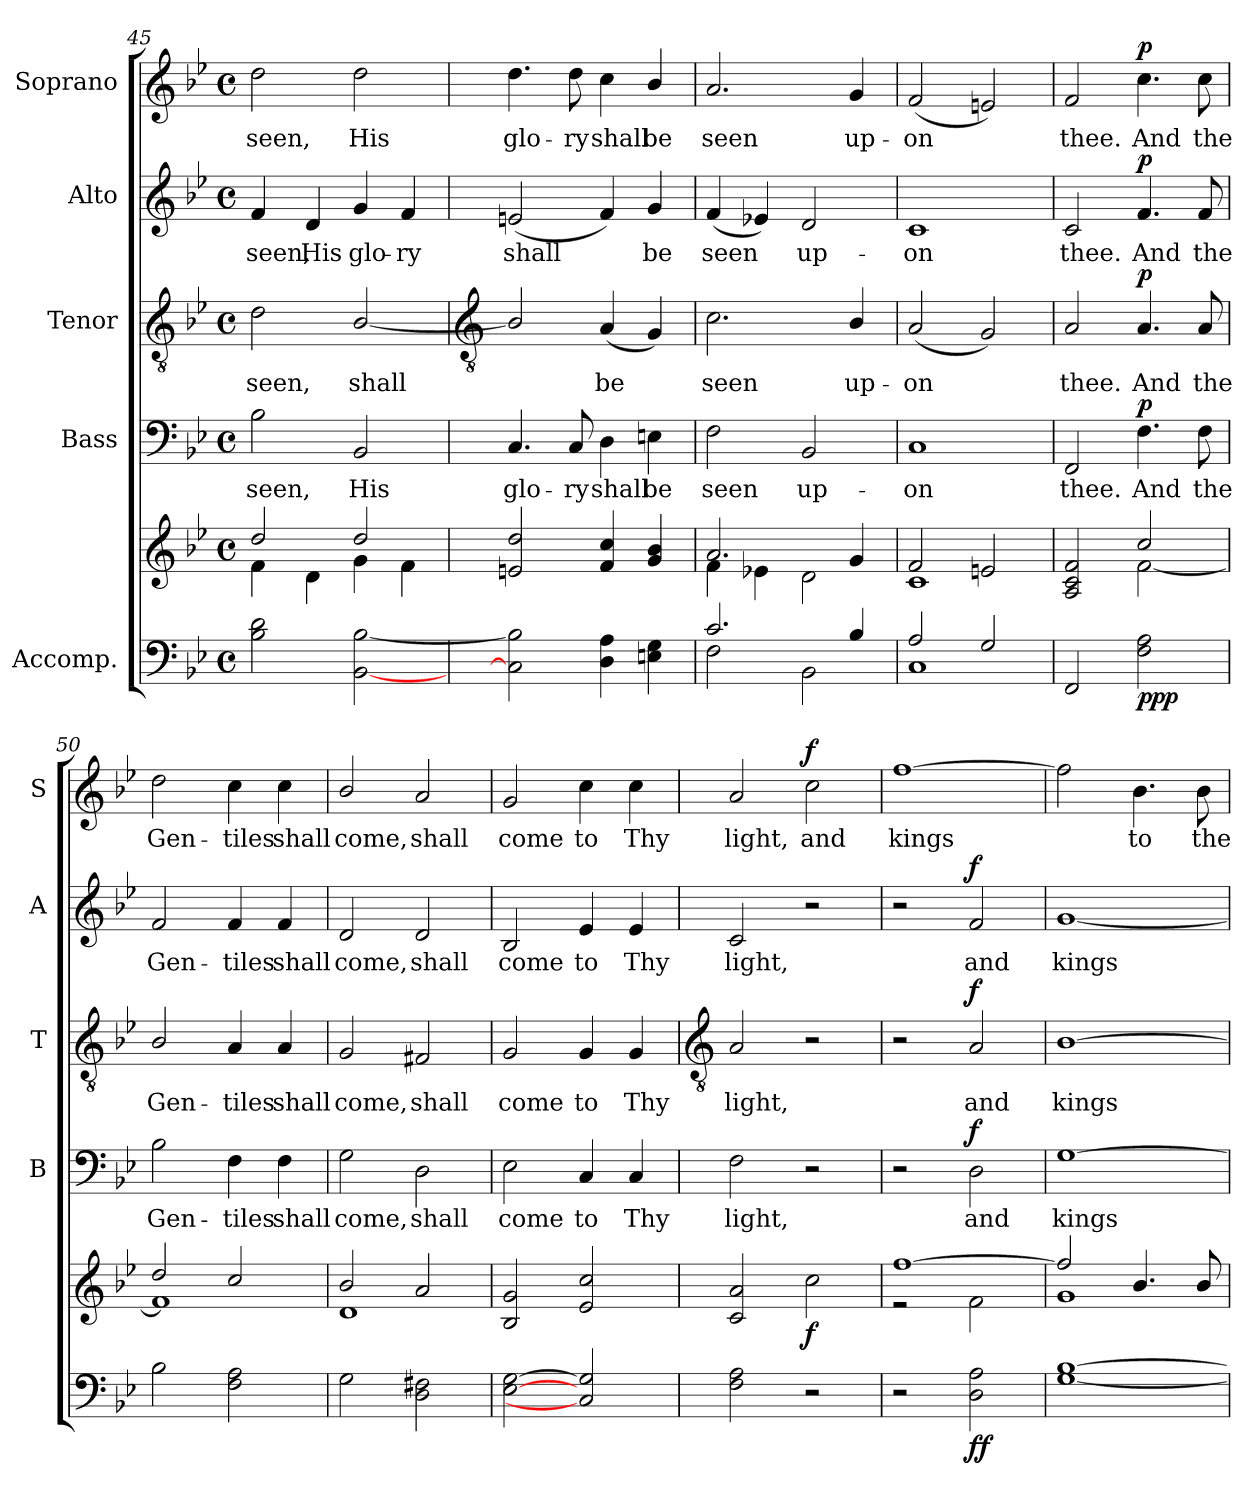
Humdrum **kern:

**kern	**kern	**dynam	**kern	**text	**dynam	**kern	**text	**dynam	**kern	**text	**dynam	**kern	**text	**dynam
*part5	*part5	*part5	*part4	*part4	*part4	*part3	*part3	*part3	*part2	*part2	*part2	*part1	*part1	*part1
*staff6	*staff5	*staff5/6	*staff4	*staff4	*staff4	*staff3	*staff3	*staff3	*staff2	*staff2	*staff2	*staff1	*staff1	*staff1
*I"Accomp.	*	*	*I"Bass	*	*	*I"Tenor	*	*	*I"Alto	*	*	*I"Soprano	*	*
*	*	*	*I'B	*	*	*I'T	*	*	*I'A	*	*	*I'S	*	*
*clefF4	*clefG2	*	*clefF4	*	*	*clefGv2	*	*	*clefG2	*	*	*clefG2	*	*
*k[b-e-]	*k[b-e-]	*	*k[b-e-]	*	*	*k[b-e-]	*	*	*k[b-e-]	*	*	*k[b-e-]	*	*
*B-:	*B-:	*	*B-:	*	*	*B-:	*	*	*B-:	*	*	*B-:	*	*
*M4/4	*M4/4	*	*M4/4	*	*	*M4/4	*	*	*M4/4	*	*	*M4/4	*	*
*met(c)	*met(c)	*	*met(c)	*	*	*met(c)	*	*	*met(c)	*	*	*met(c)	*	*
=45	=45	=45	=45	=45	=45	=45	=45	=45	=45	=45	=45	=45	=45	=45
*^	*^	*	*	*	*	*	*	*	*	*	*	*	*	*
!	!	!	!	!	!	!LO:LY:b	!	!	!LO:LY:b	!	!	!LO:LY:b	!	!	!LO:LY:b	!
1ryy	2B-\ 2d\	2dd/	4f	.	2B-	seen,	.	2d	seen,	.	4f	seen,	.	2dd	seen,	.
!	!	!	!	!	!	!	!	!	!	!	!	!LO:LY:b	!	!	!	!
.	.	.	4d	.	.	.	.	.	.	.	4d	His	.	.	.	.
!	!	!	!	!	!	!LO:LY:b	!	!	!LO:LY:b	!	!	!LO:LY:b	!	!	!LO:LY:b	!
.	[2BB-\ [2B-\	2dd/	4g	.	2BB-	His	.	[2B-/	shall	.	4g	glo-	.	2dd	His	.
!	!	!	!	!	!	!	!	!	!	!	!	!LO:LY:b	!	!	!	!
.	.	.	4f	.	.	.	.	.	.	.	4f	-ry	.	.	.	.
!!LO:LB:g=z
=46	=46	=46	=46	=46	=46	=46	=46	=46	=46	=46	=46	=46	=46	=46	=46	=46
*	*	*	*	*	*	*	*	*clefGv2	*	*	*	*	*	*	*	*
!	!	!	!	!	!	!LO:LY:b	!	!	!	!	!	!LO:LY:b	!	!	!LO:LY:b	!
1ryy	2C\] 2B-\]	2en/ 2dd/	1ryy	.	4.C	glo-	.	2B-/]	.	.	(<2en	shall	.	4.dd	glo-	.
!	!	!	!	!	!	!LO:LY:b	!	!	!	!	!	!	!	!	!LO:LY:b	!
.	.	.	.	.	8C	-ry	.	.	.	.	.	.	.	8dd	-ry	.
!	!	!	!	!	!	!LO:LY:b	!	!	!LO:LY:b	!	!	!	!	!	!LO:LY:b	!
.	4D\ 4A\	4f/ 4cc/	.	.	4D	shall	.	(<4A	be	.	4f)	.	.	4cc	shall	.
!	!	!	!	!	!	!LO:LY:b	!	!	!	!	!	!LO:LY:b	!	!	!LO:LY:b	!
.	4En\ 4G\	4g/ 4b-/	.	.	4En	be	.	4G)	.	.	4g	be	.	4b-/	be	.
=47	=47	=47	=47	=47	=47	=47	=47	=47	=47	=47	=47	=47	=47	=47	=47	=47
!	!	!	!	!	!	!LO:LY:b	!	!	!LO:LY:b	!	!	!LO:LY:b	!	!	!LO:LY:b	!
2.c/	2F\	2.a/	4f\	.	2F	seen	.	2.c	seen	.	(<4f	seen	.	2.a	seen	.
.	.	.	4e-X\	.	.	.	.	.	.	.	4e-X)	.	.	.	.	.
!	!	!	!	!	!	!LO:LY:b	!	!	!	!	!	!LO:LY:b	!	!	!	!
.	2BB-\	.	2d\	.	2BB-	up-	.	.	.	.	2d	up-	.	.	.	.
!	!	!	!	!	!	!	!	!	!LO:LY:b	!	!	!	!	!	!LO:LY:b	!
4B-/	.	4g/	.	.	.	.	.	4B-/	up-	.	.	.	.	4g	up-	.
=48	=48	=48	=48	=48	=48	=48	=48	=48	=48	=48	=48	=48	=48	=48	=48	=48
!	!	!	!	!	!	!LO:LY:b	!	!	!LO:LY:b	!	!	!LO:LY:b	!	!	!LO:LY:b	!
2A/	1C\	2f/	1c	.	1C	-on	.	(<2A	-on	.	1c	-on	.	(<2f	-on	.
2G/	.	2en/	.	.	.	.	.	2G)	.	.	.	.	.	2en)	.	.
=49	=49	=49	=49	=49	=49	=49	=49	=49	=49	=49	=49	=49	=49	=49	=49	=49
!	!	!	!	!	!	!LO:LY:b	!	!	!LO:LY:b	!	!	!LO:LY:b	!	!	!LO:LY:b	!
1ryy	2FF/	2A/ 2c/ 2f/	2ryy	.	2FF	thee.	.	2A	thee.	.	2c	thee.	.	2f	thee.	.
!	!	!	!	!LO:DY:b=2	!	!LO:LY:b	!	!	!LO:LY:b	!	!	!LO:LY:b	!	!	!LO:LY:b	!
!	!	!	!	!LO:DY:n=1:b	!	!	!	!	!	!	!	!	!	!	!	!
!	!	!	!	!LO:DY:n=2:b	!	!	!LO:DY:b	!	!	!LO:DY:b	!	!	!LO:DY:b	!	!	!LO:DY:b
.	2F\ 2A\	2cc/	[2f\	p p p	4.F	And	p	4.A	And	p	4.f	And	p	4.cc	And	p
!	!	!	!	!	!	!LO:LY:b	!	!	!LO:LY:b	!	!	!LO:LY:b	!	!	!LO:LY:b	!
.	.	.	.	.	8F	the	.	8A	the	.	8f	the	.	8cc	the	.
=50	=50	=50	=50	=50	=50	=50	=50	=50	=50	=50	=50	=50	=50	=50	=50	=50
!	!	!	!	!	!	!LO:LY:b	!	!	!LO:LY:b	!	!	!LO:LY:b	!	!	!LO:LY:b	!
2B-\	1ryy	2dd/	1f]	.	2B-	Gen-	.	2B-/	Gen-	.	2f	Gen-	.	2dd	Gen-	.
!	!	!	!	!	!	!LO:LY:b	!	!	!LO:LY:b	!	!	!LO:LY:b	!	!	!LO:LY:b	!
2F\ 2A\	.	2cc/	.	.	4F	-tiles	.	4A	-tiles	.	4f	-tiles	.	4cc	-tiles	.
!	!	!	!	!	!	!LO:LY:b	!	!	!LO:LY:b	!	!	!LO:LY:b	!	!	!LO:LY:b	!
.	.	.	.	.	4F	shall	.	4A	shall	.	4f	shall	.	4cc	shall	.
=51	=51	=51	=51	=51	=51	=51	=51	=51	=51	=51	=51	=51	=51	=51	=51	=51
!	!	!	!	!	!	!LO:LY:b	!	!	!LO:LY:b	!	!	!LO:LY:b	!	!	!LO:LY:b	!
2G\	1ryy	2b-/	1d/	.	2G	come,	.	2G	come,	.	2d	come,	.	2b-/	come,	.
!	!	!	!	!	!	!LO:LY:b	!	!	!LO:LY:b	!	!	!LO:LY:b	!	!	!LO:LY:b	!
2D\ 2F#X\	.	2a/	.	.	2D	shall	.	2F#X	shall	.	2d	shall	.	2a	shall	.
=52	=52	=52	=52	=52	=52	=52	=52	=52	=52	=52	=52	=52	=52	=52	=52	=52
!	!	!	!	!	!	!LO:LY:b	!	!	!LO:LY:b	!	!	!LO:LY:b	!	!	!LO:LY:b	!
[2E-\ [2G\	1ryy	2B-/ 2g/	1ryy	.	2E-	come	.	2G	come	.	2B-	come	.	2g	come	.
!	!	!	!	!	!	!LO:LY:b	!	!	!LO:LY:b	!	!	!LO:LY:b	!	!	!LO:LY:b	!
2C/] 2G/]	.	2e-/ 2cc/	.	.	4C	to	.	4G	to	.	4e-	to	.	4cc	to	.
!	!	!	!	!	!	!LO:LY:b	!	!	!LO:LY:b	!	!	!LO:LY:b	!	!	!LO:LY:b	!
.	.	.	.	.	4C	Thy	.	4G	Thy	.	4e-	Thy	.	4cc	Thy	.
*v	*v	*	*	*	*	*	*	*	*	*	*	*	*	*	*	*
!!LO:LB:g=z
=53	=53	=53	=53	=53	=53	=53	=53	=53	=53	=53	=53	=53	=53	=53	=53
*	*	*	*	*	*	*	*clefGv2	*	*	*	*	*	*	*	*
!	!	!	!	!	!LO:LY:b	!	!	!LO:LY:b	!	!	!LO:LY:b	!	!	!LO:LY:b	!
2F\ 2A\	2c/ 2a/	2ryy	.	2F	light,	.	2A	light,	.	2c	light,	.	2a	light,	.
!	!	!	!LO:DY:b	!	!	!	!	!	!	!	!	!	!	!LO:LY:b	!LO:DY:b
2r	2cc\	2ryy	f	2r	.	.	2r	.	.	2r	.	.	2cc	and	f
=54	=54	=54	=54	=54	=54	=54	=54	=54	=54	=54	=54	=54	=54	=54	=54
!	!	!	!	!	!	!	!	!	!	!	!	!	!	!LO:LY:b	!
2r	[1ff/	2r	.	2r	.	.	2r	.	.	2r	.	.	[1ff	kings	.
!	!	!	!LO:DY:b=2	!	!LO:LY:b	!	!	!LO:LY:b	!	!	!LO:LY:b	!	!	!	!
!	!	!	!LO:DY:n=1:b	!	!	!LO:DY:b	!	!	!LO:DY:b	!	!	!LO:DY:b	!	!	!
2D\ 2A\	.	2f\	f f	2D	and	f	2A	and	f	2f	and	f	.	.	.
=55	=55	=55	=55	=55	=55	=55	=55	=55	=55	=55	=55	=55	=55	=55	=55
!	!	!	!	!	!LO:LY:b	!	!	!LO:LY:b	!	!	!LO:LY:b	!	!	!	!
[1G [1B-	2ff]	1g\	.	[1G	kings	.	[1B-	kings	.	[1g	kings	.	2ff]	.	.
!	!	!	!	!	!	!	!	!	!	!	!	!	!	!LO:LY:b	!
.	4.b-/	.	.	.	.	.	.	.	.	.	.	.	4.b-	to	.
!	!	!	!	!	!	!	!	!	!	!	!	!	!	!LO:LY:b	!
.	8b-/	.	.	.	.	.	.	.	.	.	.	.	8b-	the	.
*	*v	*v	*	*	*	*	*	*	*	*	*	*	*	*	*
=	=	=	=	=	=	=	=	=	=	=	=	=	=	=
*-	*-	*-	*-	*-	*-	*-	*-	*-	*-	*-	*-	*-	*-	*-
